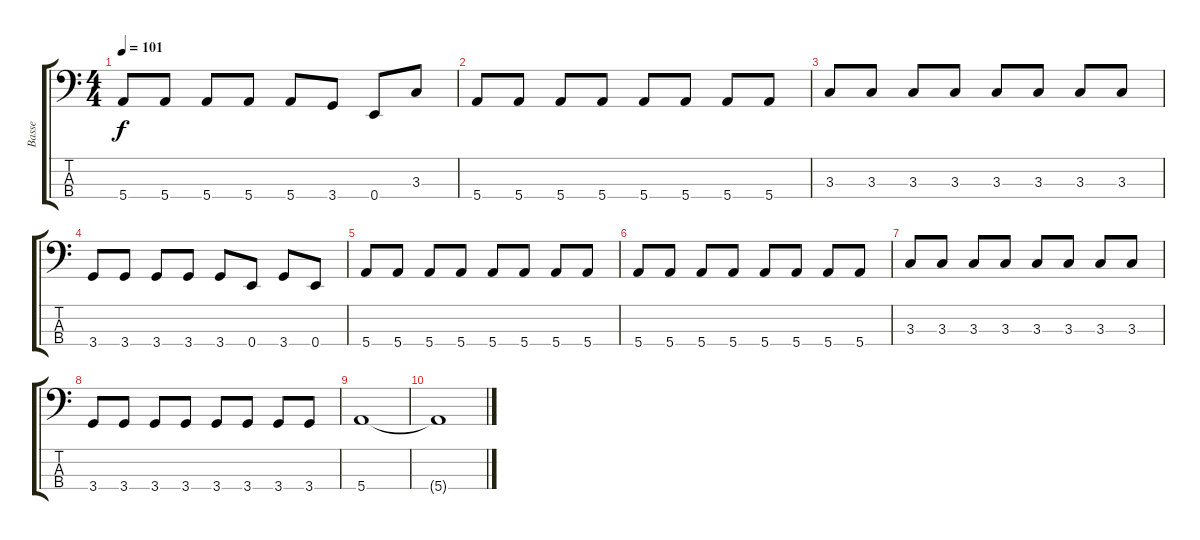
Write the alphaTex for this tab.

\track ("Basse" "Basse") {instrument electricbasspick}
\staff {score tabs}
\tuning (G2 D2 A1 E1) {hide}
\ts (4 4)
\tempo 101
\clef f4
\ks c
5.4.8{dy f} 5.4.8 5.4.8 5.4.8 5.4.8 3.4.8 0.4.8 3.3.8 |
5.4.8 5.4.8 5.4.8 5.4.8 5.4.8 5.4.8 5.4.8 5.4.8 |
3.3.8 3.3.8 3.3.8 3.3.8 3.3.8 3.3.8 3.3.8 3.3.8 |
3.4.8 3.4.8 3.4.8 3.4.8 3.4.8 0.4.8 3.4.8 0.4.8 |
5.4.8 5.4.8 5.4.8 5.4.8 5.4.8 5.4.8 5.4.8 5.4.8 |
5.4.8 5.4.8 5.4.8 5.4.8 5.4.8 5.4.8 5.4.8 5.4.8 |
3.3.8 3.3.8 3.3.8 3.3.8 3.3.8 3.3.8 3.3.8 3.3.8 |
3.4.8 3.4.8 3.4.8 3.4.8 3.4.8 3.4.8 3.4.8 3.4.8 |
5.4.1 |
5.4{t}.1
